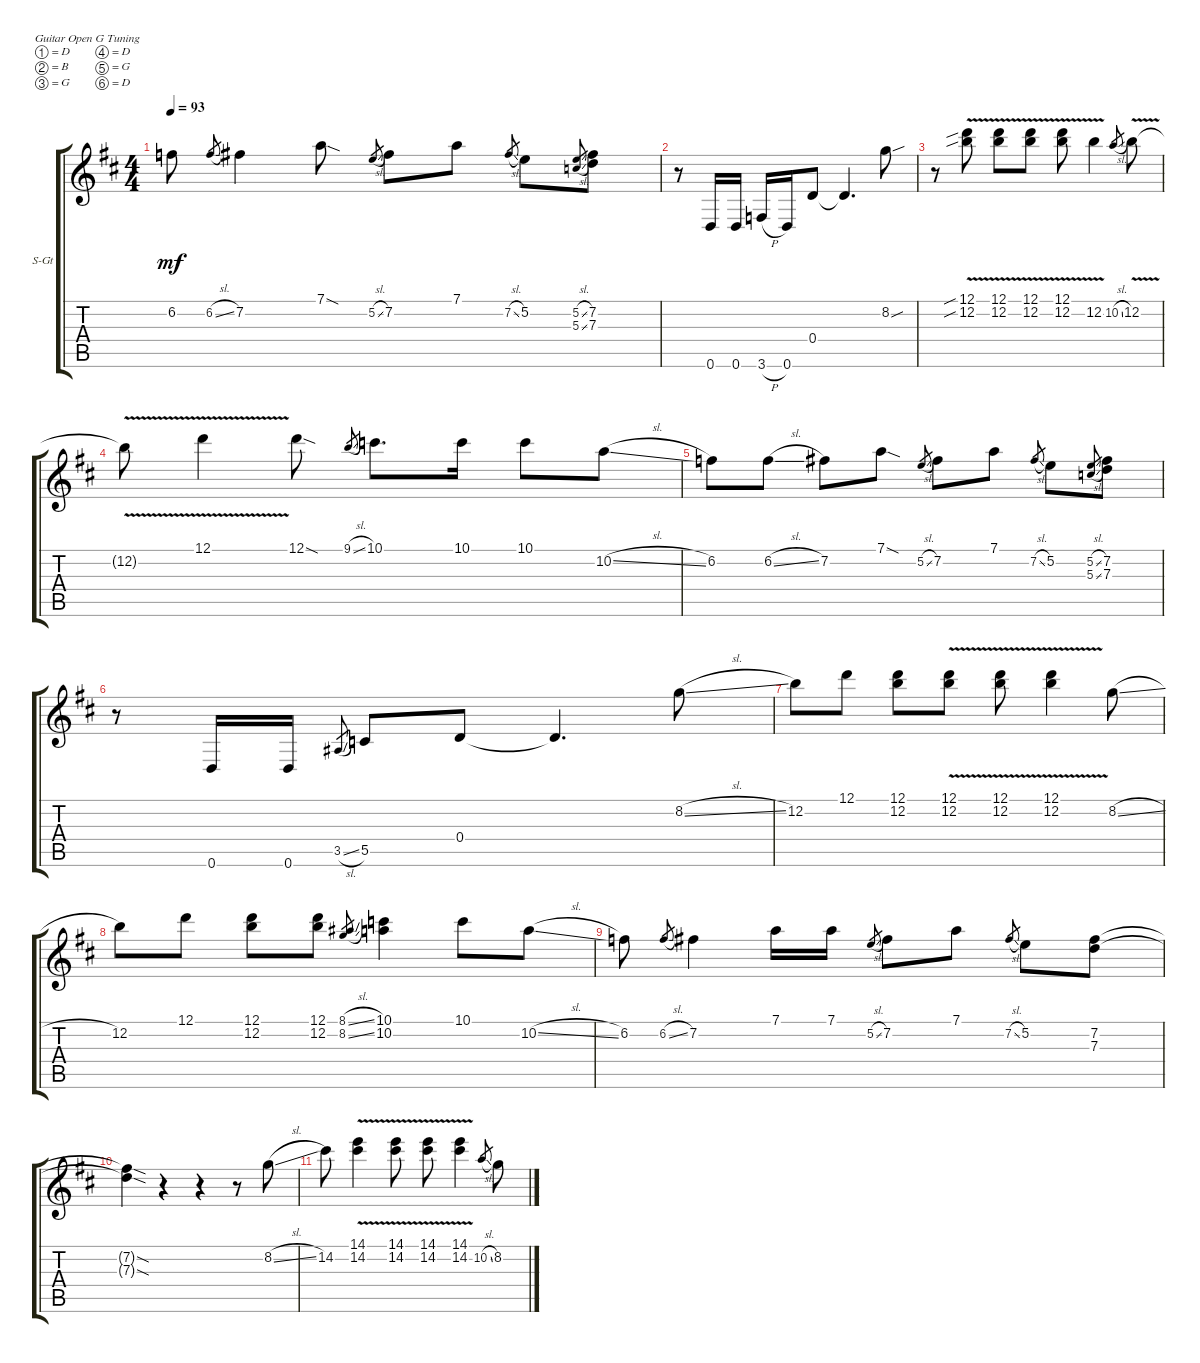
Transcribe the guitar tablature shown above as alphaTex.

\defaultSystemsLayout 4
\bracketExtendMode groupsimilarinstruments
\firstSystemTrackNameOrientation horizontal
\otherSystemsTrackNameOrientation horizontal
\track ("Slide guitar" "S-Gt") {instrument acousticguitarsteel}
\staff {score tabs}
\tuning (D4 B3 G3 D3 G2 D2)
\ts (4 4)
\tempo 93
\clef g2
\ks d
6.2.8{dy mf} 6.2{sl}.8{gr} 7.2.4 7.1{sod}.8 5.2{sl}.8{gr} 7.2.8 7.1.8 7.2{sl}.8{gr} 5.2.8 (5.2{sl} 5.3{sl}).8{gr} (7.2 7.3).8 |
r.8 0.6.16 0.6.16 3.6{h}.16 0.6.16 0.4.8 0.4{t}.4{d} 8.2{sou}.8 |
r.8 (12.2{v sib} 12.1{v sib}).8 (12.1{v} 12.2{v}).8 (12.1{v} 12.2{v}).8 (12.2{v} 12.1{v}).8 12.2{v}.4 10.2{sl}.8{gr} 12.2{v}.8 |
12.2{v t}.8 12.1{v}.4 12.1{sod}.8 9.1{sl}.8{gr} 10.1.8{d} 10.1.16 10.1.8 10.2{sl}.8 |
6.2.8 6.2{sl}.8 7.2.8 7.1{sod}.8 5.2{sl}.8{gr} 7.2.8 7.1.8 7.2{sl}.8{gr} 5.2.8 (5.2{sl} 5.3{sl}).8{gr} (7.2 7.3).8 |
r.8 0.6.16 0.6.16 3.5{sl}.8{gr} 5.5.8 0.4.8 0.4{t}.4{d} 8.2{sl}.8 |
12.2.8 12.1.8 (12.1 12.2).8 (12.1{v} 12.2{v}).8 (12.1{v} 12.2{v}).8 (12.1{v} 12.2{v}).4 8.2{sl}.8 |
12.2.8 12.1.8 (12.2 12.1).8 (12.2 12.1).8 (8.1{sl} 8.2{sl}).8{gr} (10.2 10.1).4 10.1.8 10.2{sl}.8 |
6.2.8 6.2{sl}.8{gr} 7.2.4 7.1.16 7.1.16 5.2{sl}.8{gr} 7.2.8 7.1.8 7.2{sl}.8{gr} 5.2.8 (7.2 7.3).8 |
(7.3{sod t} 7.2{sod t}).4 r.4 r.4 r.8 8.2{sl}.8 |
14.2.8 (14.2{v} 14.1{v}).4 (14.2{v} 14.1{v}).8 (14.2{v} 14.1{v}).8 (14.2{v} 14.1{v}).4 10.2{sl}.8{gr} 8.2.8
